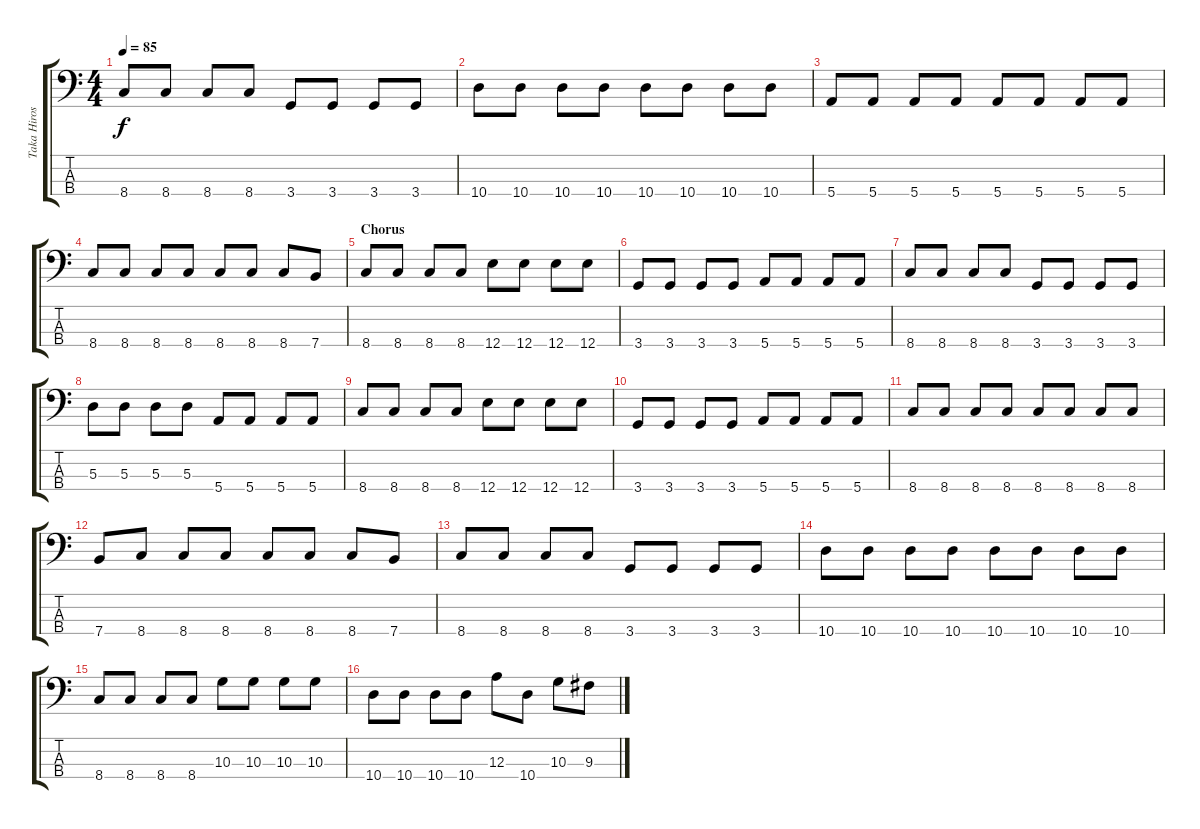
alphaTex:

\track ("Taka Hirose" "Taka Hiros") {instrument electricbassfinger}
\staff {score tabs}
\tuning (G2 D2 A1 E1) {hide}
\ts (4 4)
\tempo 85
\clef f4
\ks c
8.4.8{dy f} 8.4.8 8.4.8 8.4.8 3.4.8 3.4.8 3.4.8 3.4.8 |
10.4.8 10.4.8 10.4.8 10.4.8 10.4.8 10.4.8 10.4.8 10.4.8 |
5.4.8 5.4.8 5.4.8 5.4.8 5.4.8 5.4.8 5.4.8 5.4.8 |
8.4.8 8.4.8 8.4.8 8.4.8 8.4.8 8.4.8 8.4.8 7.4.8 |
\section ("" "Chorus")
8.4.8 8.4.8 8.4.8 8.4.8 12.4.8 12.4.8 12.4.8 12.4.8 |
3.4.8 3.4.8 3.4.8 3.4.8 5.4.8 5.4.8 5.4.8 5.4.8 |
8.4.8 8.4.8 8.4.8 8.4.8 3.4.8 3.4.8 3.4.8 3.4.8 |
5.3.8 5.3.8 5.3.8 5.3.8 5.4.8 5.4.8 5.4.8 5.4.8 |
8.4.8 8.4.8 8.4.8 8.4.8 12.4.8 12.4.8 12.4.8 12.4.8 |
3.4.8 3.4.8 3.4.8 3.4.8 5.4.8 5.4.8 5.4.8 5.4.8 |
8.4.8 8.4.8 8.4.8 8.4.8 8.4.8 8.4.8 8.4.8 8.4.8 |
7.4.8 8.4.8 8.4.8 8.4.8 8.4.8 8.4.8 8.4.8 7.4.8 |
8.4.8 8.4.8 8.4.8 8.4.8 3.4.8 3.4.8 3.4.8 3.4.8 |
10.4.8 10.4.8 10.4.8 10.4.8 10.4.8 10.4.8 10.4.8 10.4.8 |
8.4.8 8.4.8 8.4.8 8.4.8 10.3.8 10.3.8 10.3.8 10.3.8 |
10.4.8 10.4.8 10.4.8 10.4.8 12.3.8 10.4.8 10.3.8 9.3.8
